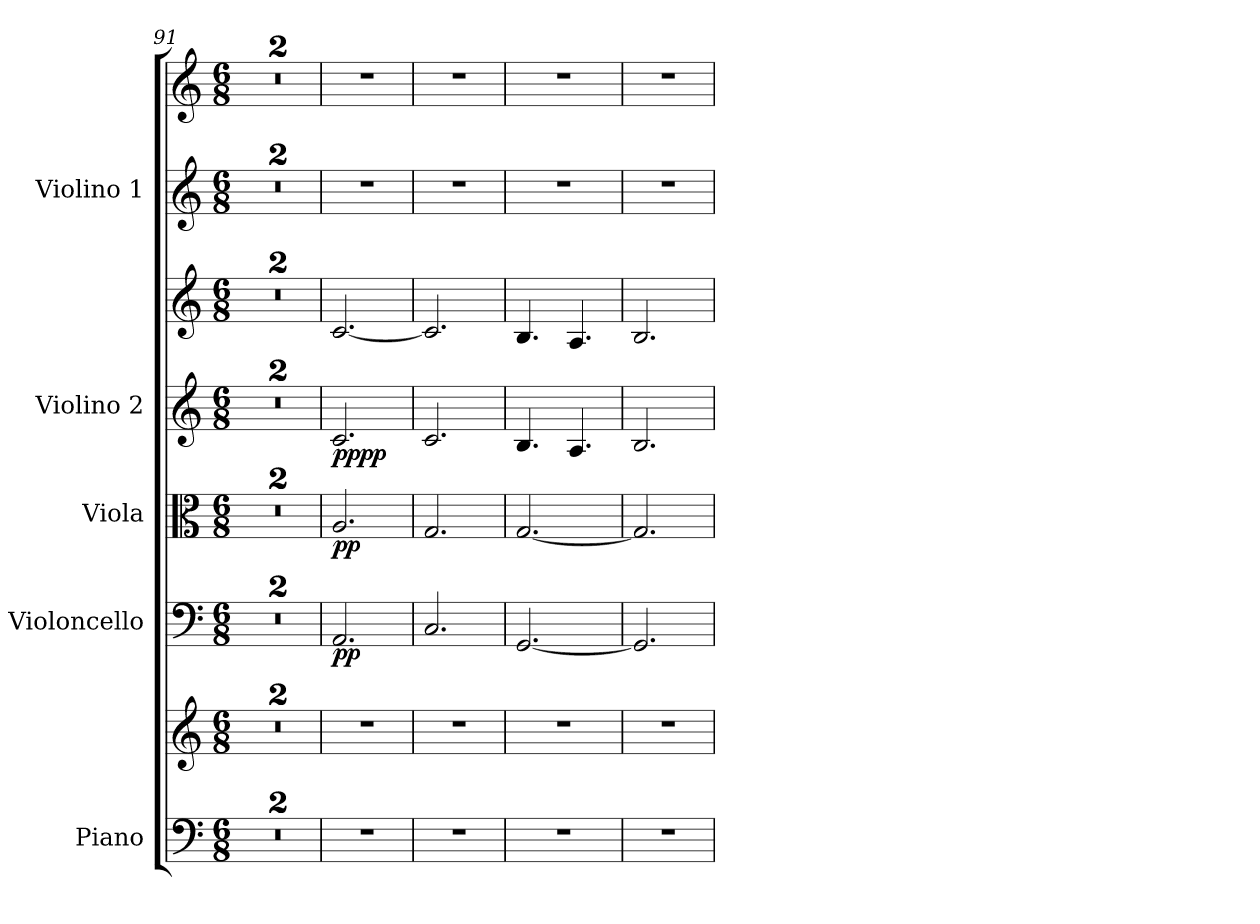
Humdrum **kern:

**kern	**kern	**kern	**dynam	**kern	**dynam	**kern	**kern	**dynam	**kern	**kern
*part5	*part5	*part4	*part4	*part3	*part3	*part2	*part2	*part2	*part1	*part1
*staff8	*staff7	*staff6	*staff6	*staff5	*staff5	*staff4	*staff3	*staff3/4	*staff2	*staff1
*I"Piano	*	*I"Violoncello	*	*I"Viola	*	*I"Violino 2	*	*	*I"Violino 1	*
*I'P-no	*	*I'V-c.	*	*I'V-la	*	*I'V-no 2	*	*	*I'V-no 1	*
*clefF4	*clefG2	*clefF4	*	*clefC3	*	*clefG2	*clefG2	*	*clefG2	*clefG2
*k[]	*k[]	*k[]	*	*k[]	*	*k[]	*k[]	*	*k[]	*k[]
*M6/8	*M6/8	*M6/8	*	*M6/8	*	*M6/8	*M6/8	*	*M6/8	*M6/8
=91	=91	=91	=91	=91	=91	=91	=91	=91	=91	=91
2.r	2.r	2.r	.	2.r	.	2.r	2.r	.	2.r	2.r
=92	=92	=92	=92	=92	=92	=92	=92	=92	=92	=92
2.r	2.r	2.r	.	2.r;<	.	2.r	2.r	.	2.r;<	2.r;<
=93	=93	=93	=93	=93	=93	=93	=93	=93	=93	=93
!	!	!	!LO:DY:b	!	!LO:DY:b	!	!	!LO:DY:b=2	!	!
!	!	!	!	!	!	!	!	!LO:DY:n=1:b	!	!
2.r	2.r	2.AA/	pp	2.A/	pp	2.c/	[2.c/	pp pp	2.r	2.r
=94	=94	=94	=94	=94	=94	=94	=94	=94	=94	=94
2.r	2.r	2.C/	.	2.G/	.	2.c/	2.c/]	.	2.r	2.r
!!LO:PB:g=z
=95	=95	=95	=95	=95	=95	=95	=95	=95	=95	=95
2.r	2.r	[2.GG/	.	[2.G/	.	4.B/	4.B/	.	2.r	2.r
.	.	.	.	.	.	4.A/	4.A/	.	.	.
=96	=96	=96	=96	=96	=96	=96	=96	=96	=96	=96
2.r	2.r	2.GG/]	.	2.G/]	.	2.B/	2.B/	.	2.r	2.r
=	=	=	=	=	=	=	=	=	=	=
*-	*-	*-	*-	*-	*-	*-	*-	*-	*-	*-
